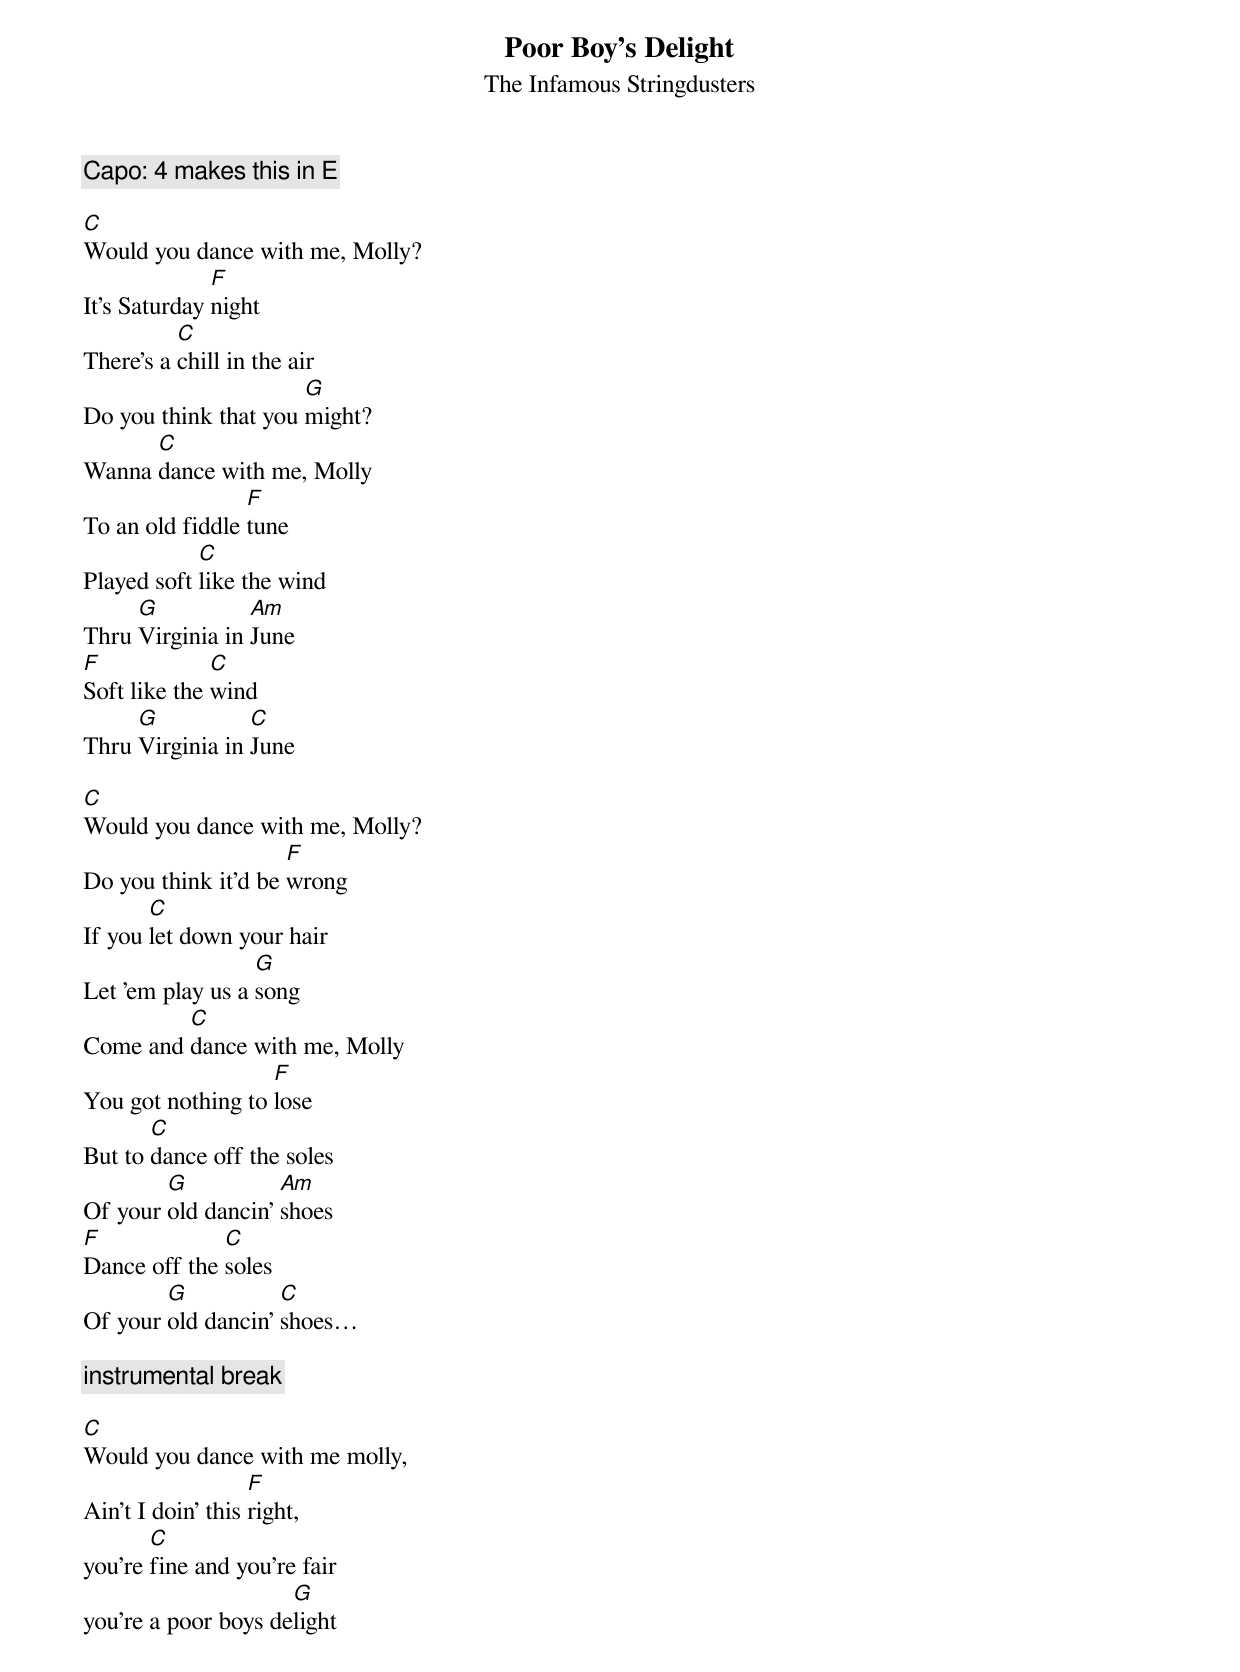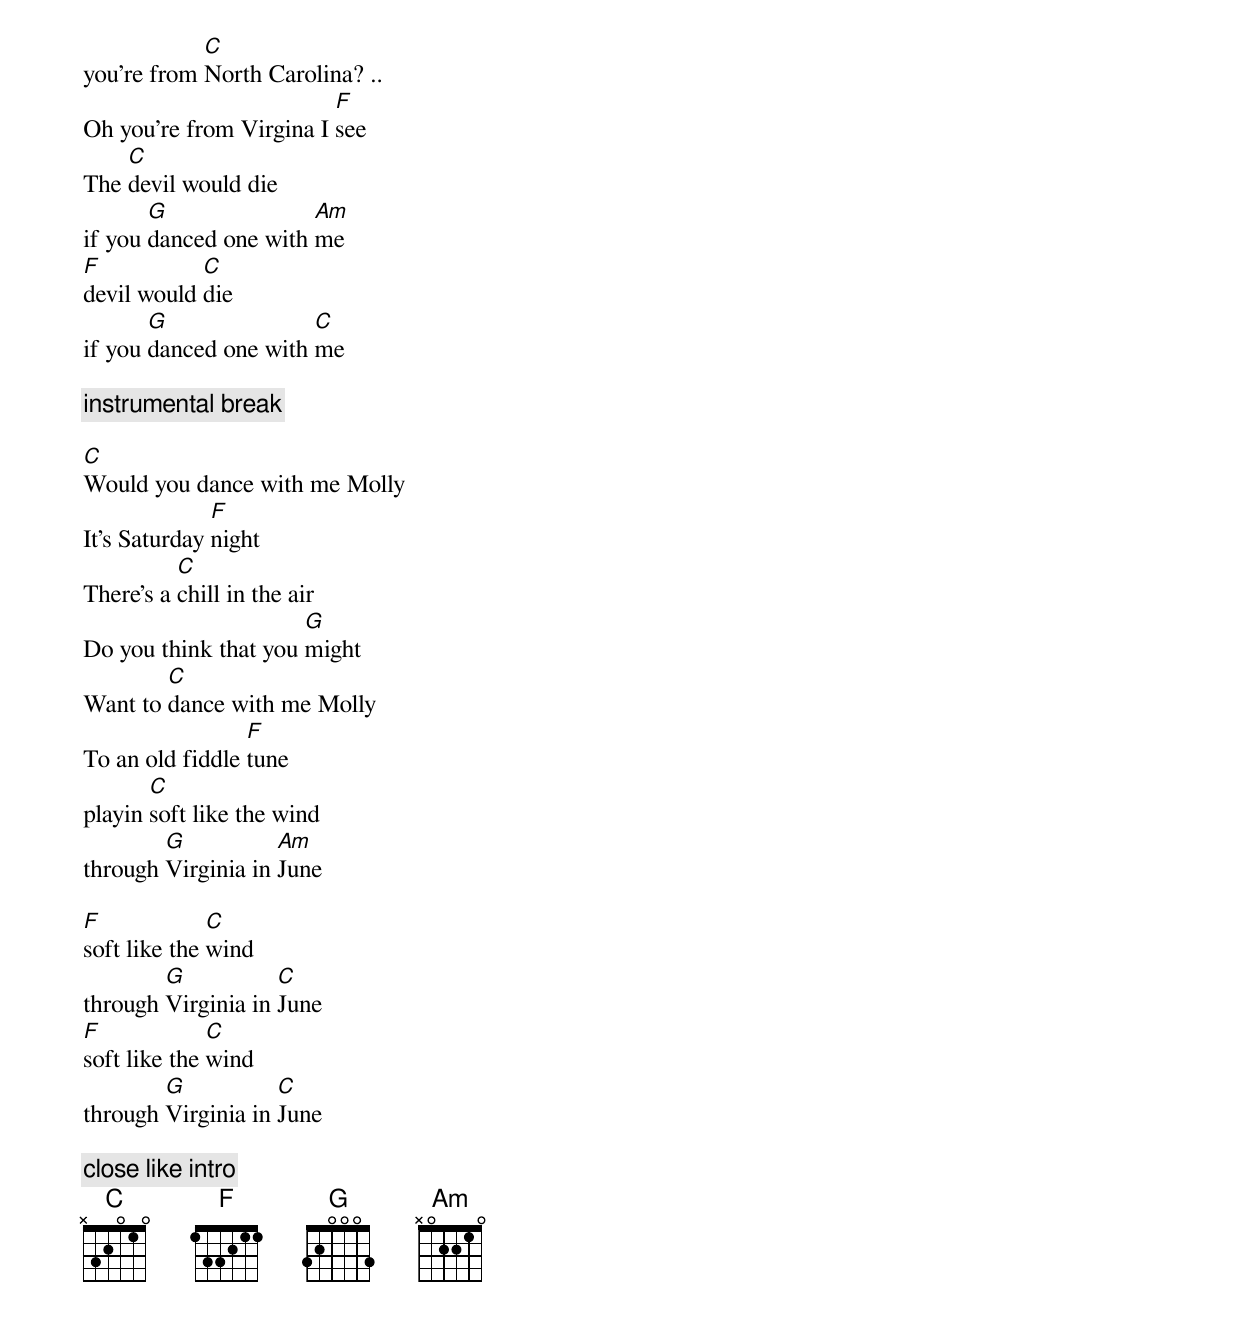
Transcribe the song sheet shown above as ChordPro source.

{title: Poor Boy's Delight}
{subtitle: The Infamous Stringdusters}
{c: Capo: 4 makes this in E}

[C]Would you dance with me, Molly?
It's Saturday [F]night
There's a [C]chill in the air
Do you think that you [G]might?
Wanna [C]dance with me, Molly
To an old fiddle [F]tune
Played soft [C]like the wind
Thru [G]Virginia in [Am]June
[F]Soft like the [C]wind
Thru [G]Virginia in [C]June

[C]Would you dance with me, Molly?
Do you think it'd be [F]wrong
If you [C]let down your hair
Let 'em play us a [G]song
Come and [C]dance with me, Molly
You got nothing to [F]lose
But to [C]dance off the soles
Of your [G]old dancin' [Am]shoes
[F]Dance off the [C]soles
Of your [G]old dancin' [C]shoes…

{c: instrumental break}

[C]Would you dance with me molly,
Ain't I doin' this [F]right,
you're [C]fine and you're fair
you're a poor boys de[G]light
you're from [C]North Carolina? ..
Oh you're from Virgina I [F]see
The [C]devil would die
if you [G]danced one with [Am]me
[F]devil would [C]die
if you [G]danced one with [C]me

{c: instrumental break}

[C]Would you dance with me Molly
It's Saturday [F]night
There's a [C]chill in the air
Do you think that you [G]might
Want to [C]dance with me Molly
To an old fiddle [F]tune
playin [C]soft like the wind
through [G]Virginia in [Am]June

[F]soft like the [C]wind
through [G]Virginia in [C]June
[F]soft like the [C]wind
through [G]Virginia in [C]June

{c: close like intro}
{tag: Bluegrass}
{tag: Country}
